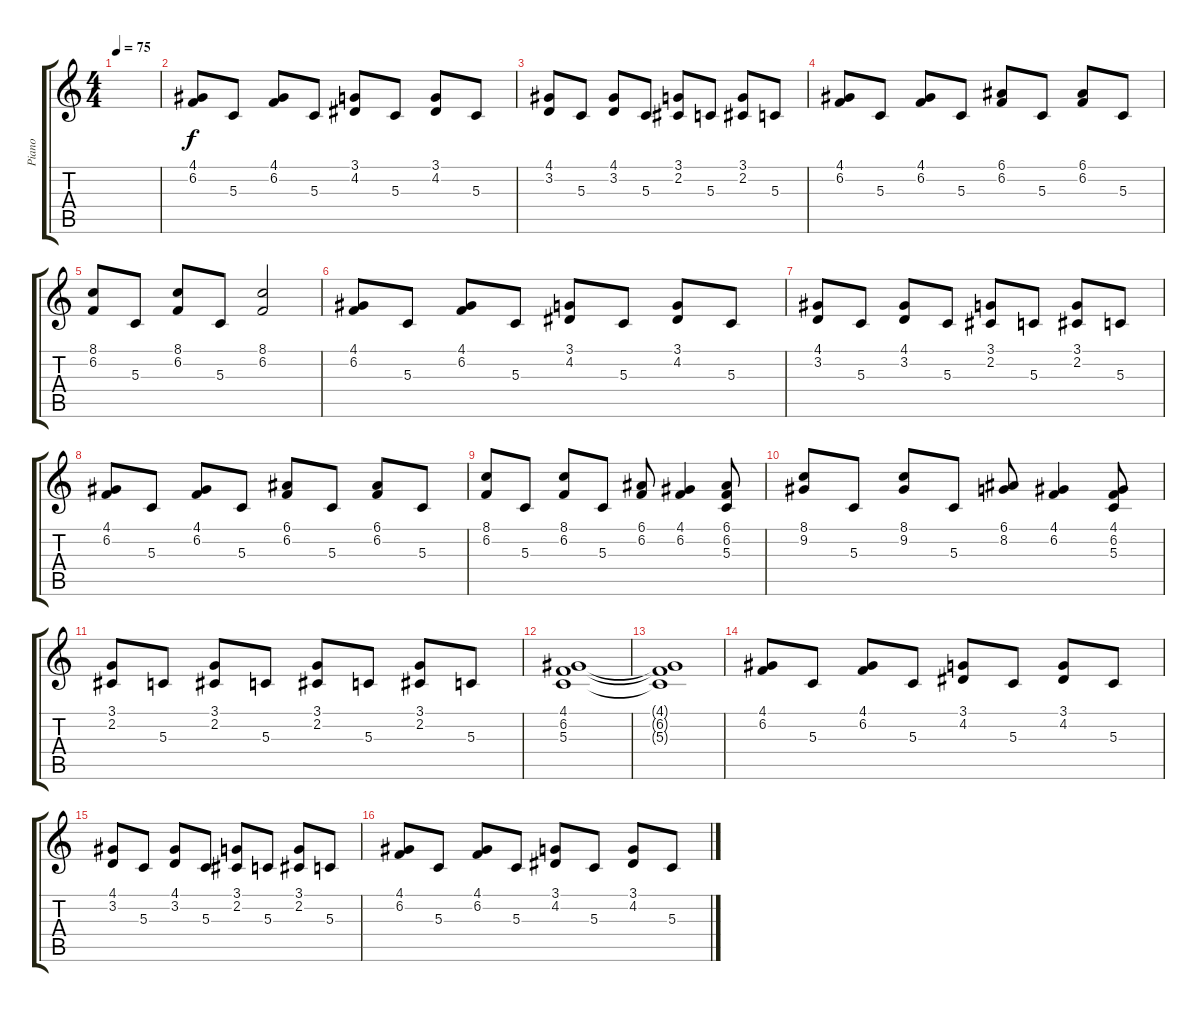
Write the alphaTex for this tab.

\track ("Piano" "Piano") {instrument acousticgrandpiano}
\staff {score tabs}
\tuning (E4 B3 G3 D3 A2 E2) {hide}
\ts (4 4)
\tempo 75
\clef g2
\ks c
|
(4.1 6.2).8 5.3.8 (4.1 6.2).8 5.3.8 (3.1 4.2).8 5.3.8 (3.1 4.2).8 5.3.8 |
(4.1 3.2).8 5.3.8 (4.1 3.2).8 5.3.8 (3.1 2.2).8 5.3.8 (3.1 2.2).8 5.3.8 |
(4.1 6.2).8 5.3.8 (4.1 6.2).8 5.3.8 (6.1 6.2).8 5.3.8 (6.1 6.2).8 5.3.8 |
(8.1 6.2).8 5.3.8 (8.1 6.2).8 5.3.8 (8.1 6.2).2 |
(4.1 6.2).8 5.3.8 (4.1 6.2).8 5.3.8 (3.1 4.2).8 5.3.8 (3.1 4.2).8 5.3.8 |
(4.1 3.2).8 5.3.8 (4.1 3.2).8 5.3.8 (3.1 2.2).8 5.3.8 (3.1 2.2).8 5.3.8 |
(4.1 6.2).8 5.3.8 (4.1 6.2).8 5.3.8 (6.1 6.2).8 5.3.8 (6.1 6.2).8 5.3.8 |
(8.1 6.2).8 5.3.8 (8.1 6.2).8 5.3.8 (6.1 6.2).8 (4.1 6.2).4 (6.1 6.2 5.3).8 |
(8.1 9.2).8 5.3.8 (8.1 9.2).8 5.3.8 (6.1 8.2).8 (4.1 6.2).4 (4.1 6.2 5.3).8 |
(3.1 2.2).8 5.3.8 (3.1 2.2).8 5.3.8 (3.1 2.2).8 5.3.8 (3.1 2.2).8 5.3.8 |
(4.1 6.2 5.3).1 |
(4.1{t} 6.2{t} 5.3{t}).1 |
(4.1 6.2).8 5.3.8 (4.1 6.2).8 5.3.8 (3.1 4.2).8 5.3.8 (3.1 4.2).8 5.3.8 |
(4.1 3.2).8 5.3.8 (4.1 3.2).8 5.3.8 (3.1 2.2).8 5.3.8 (3.1 2.2).8 5.3.8 |
(4.1 6.2).8 5.3.8 (4.1 6.2).8 5.3.8 (3.1 4.2).8 5.3.8 (3.1 4.2).8 5.3.8
